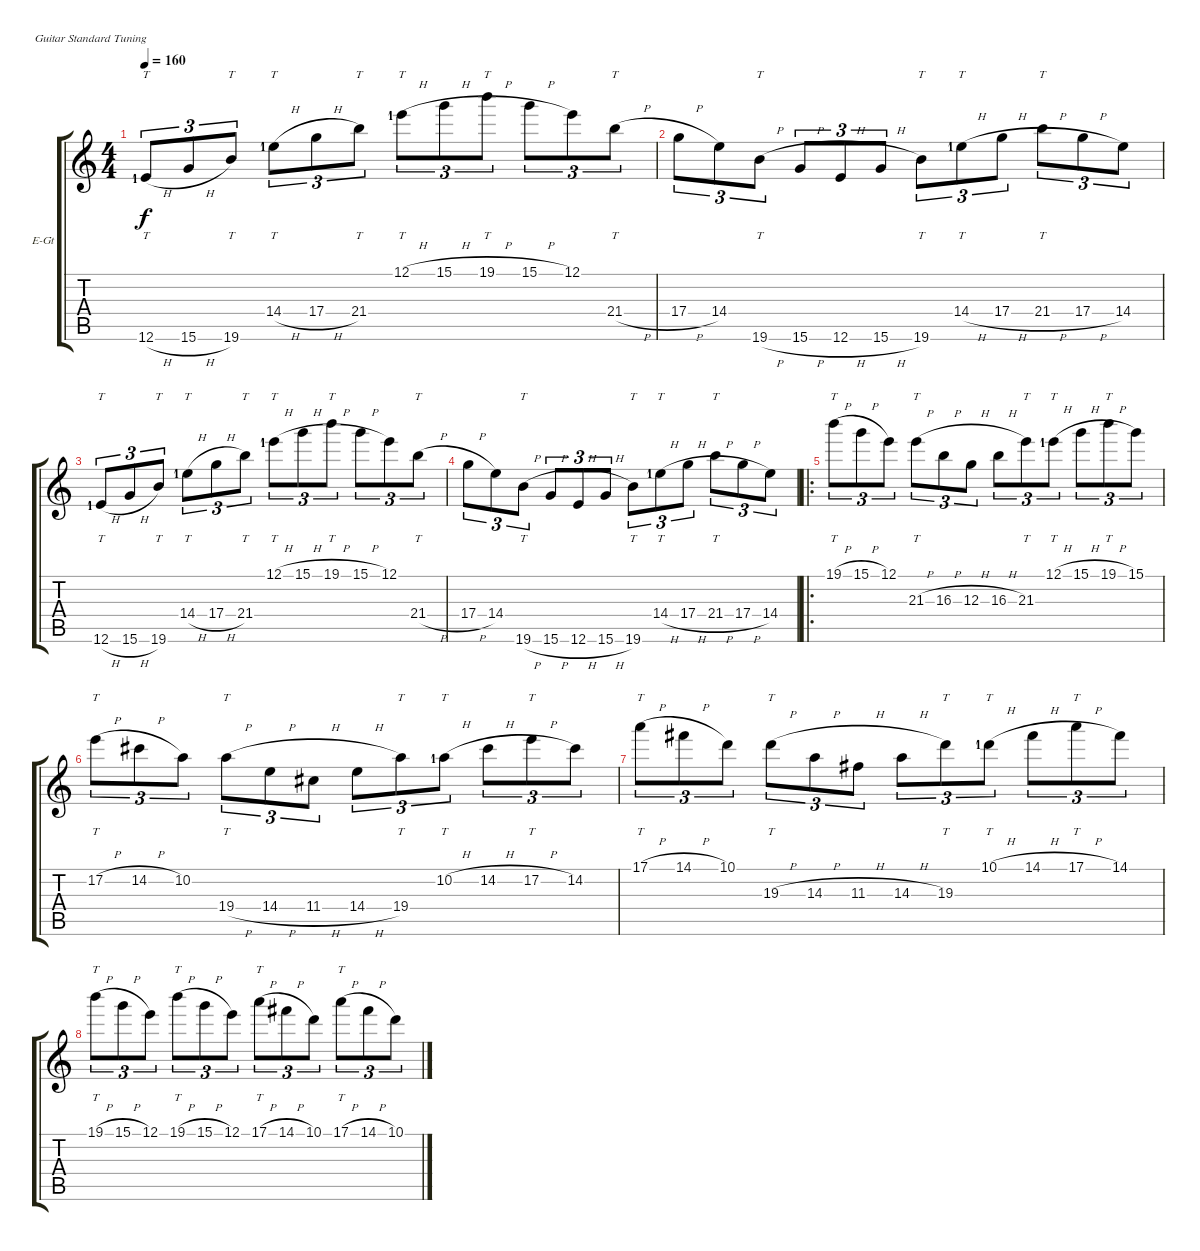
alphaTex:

\bracketExtendMode groupsimilarinstruments
\firstSystemTrackNameOrientation horizontal
\otherSystemsTrackNameOrientation horizontal
\track ("Utwór 1" "E-Gt") {instrument distortionguitar}
\staff {score tabs}
\tuning (E4 B3 G3 D3 A2 E2)
\ts (4 4)
\tempo 160
\clef g2
\ks c
12.6{h lf 2}.8{tt tu (3 2) dy f} 15.6{h}.8{tu (3 2)} 19.6.8{tt tu (3 2)} 14.4{h lf 2}.8{tt tu (3 2)} 17.4{h}.8{tu (3 2)} 21.4.8{tt tu (3 2)} 12.1{h lf 2}.8{tt tu (3 2)} 15.1{h}.8{tu (3 2)} 19.1{h}.8{tt tu (3 2)} 15.1{h}.8{tu (3 2)} 12.1.8{tu (3 2)} 21.4{h}.8{tt tu (3 2)} |
17.4{h}.8{tu (3 2)} 14.4.8{tu (3 2)} 19.6{h}.8{tt tu (3 2)} 15.6{h}.8{tu (3 2)} 12.6{h}.8{tu (3 2)} 15.6{h}.8{tu (3 2)} 19.6.8{tt tu (3 2)} 14.4{h lf 2}.8{tt tu (3 2)} 17.4{h}.8{tu (3 2)} 21.4{h}.8{tt tu (3 2)} 17.4{h}.8{tu (3 2)} 14.4.8{tu (3 2)} |
12.6{h lf 2}.8{tt tu (3 2)} 15.6{h}.8{tu (3 2)} 19.6.8{tt tu (3 2)} 14.4{h lf 2}.8{tt tu (3 2)} 17.4{h}.8{tu (3 2)} 21.4.8{tt tu (3 2)} 12.1{h lf 2}.8{tt tu (3 2)} 15.1{h}.8{tu (3 2)} 19.1{h}.8{tt tu (3 2)} 15.1{h}.8{tu (3 2)} 12.1.8{tu (3 2)} 21.4{h}.8{tt tu (3 2)} |
17.4{h}.8{tu (3 2)} 14.4.8{tu (3 2)} 19.6{h}.8{tt tu (3 2)} 15.6{h}.8{tu (3 2)} 12.6{h}.8{tu (3 2)} 15.6{h}.8{tu (3 2)} 19.6.8{tt tu (3 2)} 14.4{h lf 2}.8{tt tu (3 2)} 17.4{h}.8{tu (3 2)} 21.4{h}.8{tt tu (3 2)} 17.4{h}.8{tu (3 2)} 14.4.8{tu (3 2)} |
\ro
19.1{h}.8{tt tu (3 2)} 15.1{h}.8{tu (3 2)} 12.1.8{tu (3 2)} 21.3{h}.8{tt tu (3 2)} 16.3{h}.8{tu (3 2)} 12.3{h}.8{tu (3 2)} 16.3{h}.8{tu (3 2)} 21.3.8{tt tu (3 2)} 12.1{h lf 2}.8{tt tu (3 2)} 15.1{h}.8{tu (3 2)} 19.1{h}.8{tt tu (3 2)} 15.1.8{tu (3 2)} |
17.2{h}.8{tt tu (3 2)} 14.2{h}.8{tu (3 2)} 10.2.8{tu (3 2)} 19.4{h}.8{tt tu (3 2)} 14.4{h}.8{tu (3 2)} 11.4{h}.8{tu (3 2)} 14.4{h}.8{tu (3 2)} 19.4.8{tt tu (3 2)} 10.2{h lf 2}.8{tt tu (3 2)} 14.2{h}.8{tu (3 2)} 17.2{h}.8{tt tu (3 2)} 14.2.8{tu (3 2)} |
17.1{h}.8{tt tu (3 2)} 14.1{h}.8{tu (3 2)} 10.1.8{tu (3 2)} 19.3{h}.8{tt tu (3 2)} 14.3{h}.8{tu (3 2)} 11.3{h}.8{tu (3 2)} 14.3{h}.8{tu (3 2)} 19.3.8{tt tu (3 2)} 10.1{h lf 2}.8{tt tu (3 2)} 14.1{h}.8{tu (3 2)} 17.1{h}.8{tt tu (3 2)} 14.1.8{tu (3 2)} |
19.1{h}.8{tt tu (3 2)} 15.1{h}.8{tu (3 2)} 12.1.8{tu (3 2)} 19.1{h}.8{tt tu (3 2)} 15.1{h}.8{tu (3 2)} 12.1.8{tu (3 2)} 17.1{h}.8{tt tu (3 2)} 14.1{h}.8{tu (3 2)} 10.1.8{tu (3 2)} 17.1{h}.8{tt tu (3 2)} 14.1{h}.8{tu (3 2)} 10.1.8{tu (3 2)}
